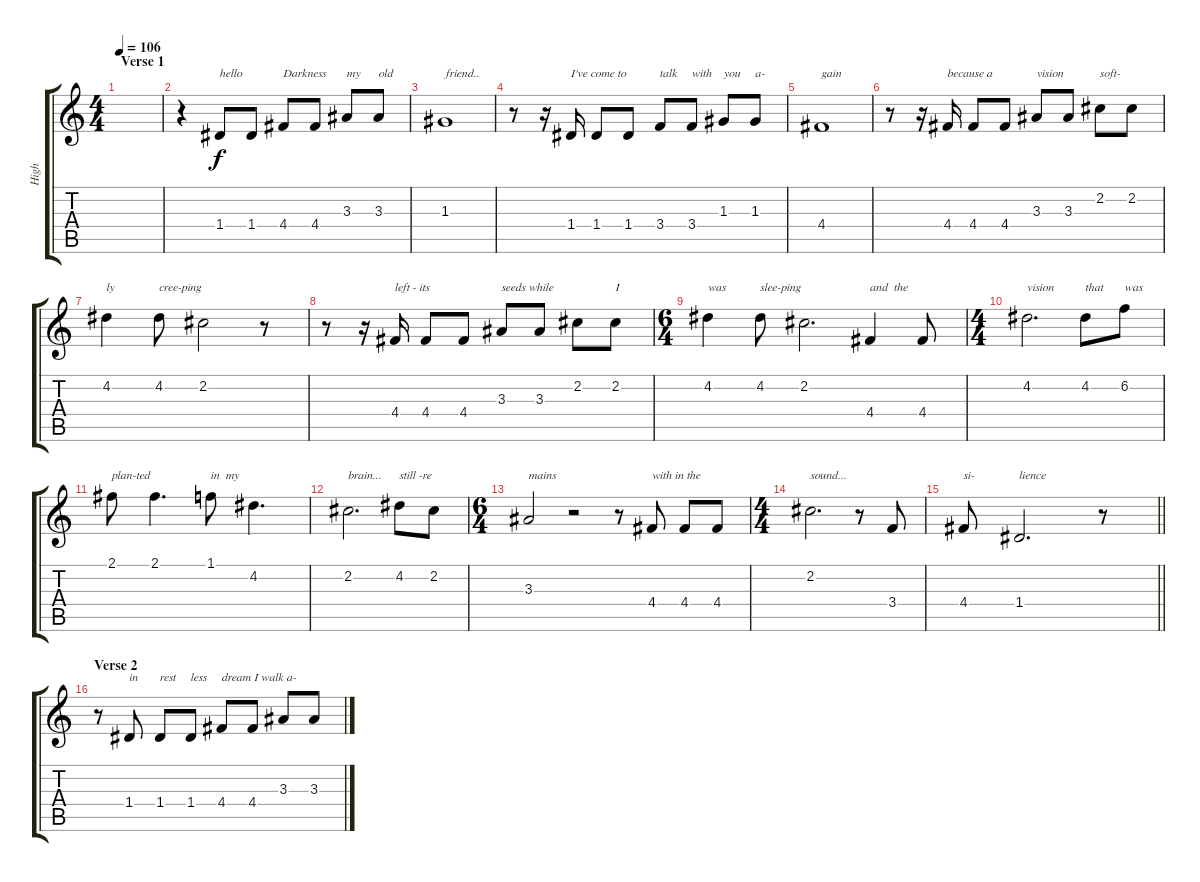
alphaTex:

\track ("High" "High") {instrument acousticguitarsteel}
\staff {score tabs}
\tuning (E4 B3 G3 D3 A2 E2) {hide}
\ts (4 4)
\section ("" "Verse 1")
\tempo 106
\clef g2
\ks c
|
r.4 1.4.8{txt "hello"} 1.4.8 4.4.8{txt "Darkness"} 4.4.8 3.3.8{txt "my"} 3.3.8{txt "old"} |
1.3.1{txt "friend.."} |
r.8 r.16 1.4.16{txt "I've come to"} 1.4.8 1.4.8 3.4.8{txt "talk"} 3.4.8{txt "with"} 1.3.8{txt "you"} 1.3.8{txt "a-"} |
4.4.1{txt "gain"} |
r.8 r.16 4.4.16{txt "because a"} 4.4.8 4.4.8 3.3.8{txt "vision"} 3.3.8 2.2.8{txt "soft-"} 2.2.8 |
4.2.4{txt "ly"} 4.2.8{txt "cree-ping"} 2.2.2 r.8 |
r.8 r.16 4.4.16{txt "left - its "} 4.4.8 4.4.8 3.3.8{txt "seeds while"} 3.3.8 2.2.8 2.2.8{txt "I"} |
\ts (6 4)
4.2.4{txt "was"} 4.2.8{txt "slee-ping"} 2.2.2{d} 4.4.4{txt "and  the"} 4.4.8 |
\ts (4 4)
4.2.2{d txt "vision"} 4.2.8{txt "that"} 6.2.8{txt "was"} |
2.1.8{txt "plan-ted"} 2.1.4{d} 1.1.8{txt "in  my"} 4.2.4{d} |
2.2.2{d txt "brain..."} 4.2.8{txt "still -re"} 2.2.8 |
\ts (6 4)
3.3.2{txt "mains"} r.2 r.8 4.4.8{txt "with in the"} 4.4.8 4.4.8 |
\ts (4 4)
2.2.2{d txt "sound..."} r.8 3.4.8 |
\barLineRight lightlight
4.4.8{txt "si-"} 1.4.2{d txt "lience"} r.8 |
\section ("" "Verse 2")
r.8 1.4.8{txt "in"} 1.4.8{txt "rest"} 1.4.8{txt "less"} 4.4.8{txt "dream I walk a-"} 4.4.8 3.3.8 3.3.8
